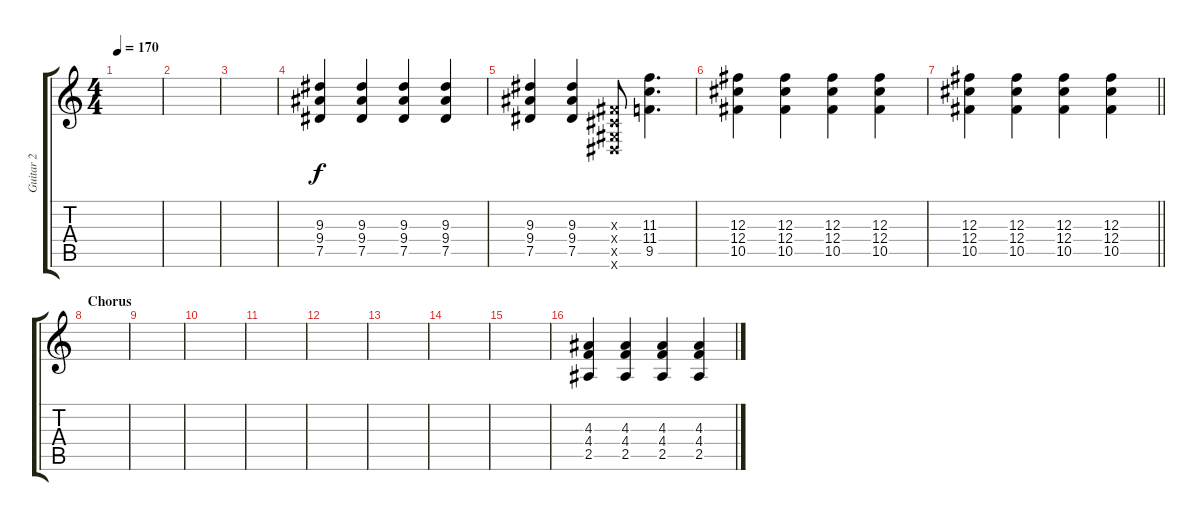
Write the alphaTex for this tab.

\track ("Guitar 2" "Guitar 2") {instrument distortionguitar}
\staff {score tabs}
\tuning (Eb4 Bb3 Gb3 Db3 Ab2 Eb2) {hide}
\ts (4 4)
\tempo 170
\clef g2
\ks c
|
|
|
(9.3 9.4 7.5).4{dy f} (9.3 9.4 7.5).4 (9.3 9.4 7.5).4 (9.3 9.4 7.5).4 |
(9.3 9.4 7.5).4 (9.3 9.4 7.5).4 (0.3{x} 0.4{x} 0.5{x} 0.6{x}).8 (11.3 11.4 9.5).4{d} |
(12.3 12.4 10.5).4 (12.3 12.4 10.5).4 (12.3 12.4 10.5).4 (12.3 12.4 10.5).4 |
\barLineRight lightlight
(12.3 12.4 10.5).4 (12.3 12.4 10.5).4 (12.3 12.4 10.5).4 (12.3 12.4 10.5).4 |
\section ("" "Chorus")
|
|
|
|
|
|
|
|
(4.3 4.4 2.5).4 (4.3 4.4 2.5).4 (4.3 4.4 2.5).4 (4.3 4.4 2.5).4
